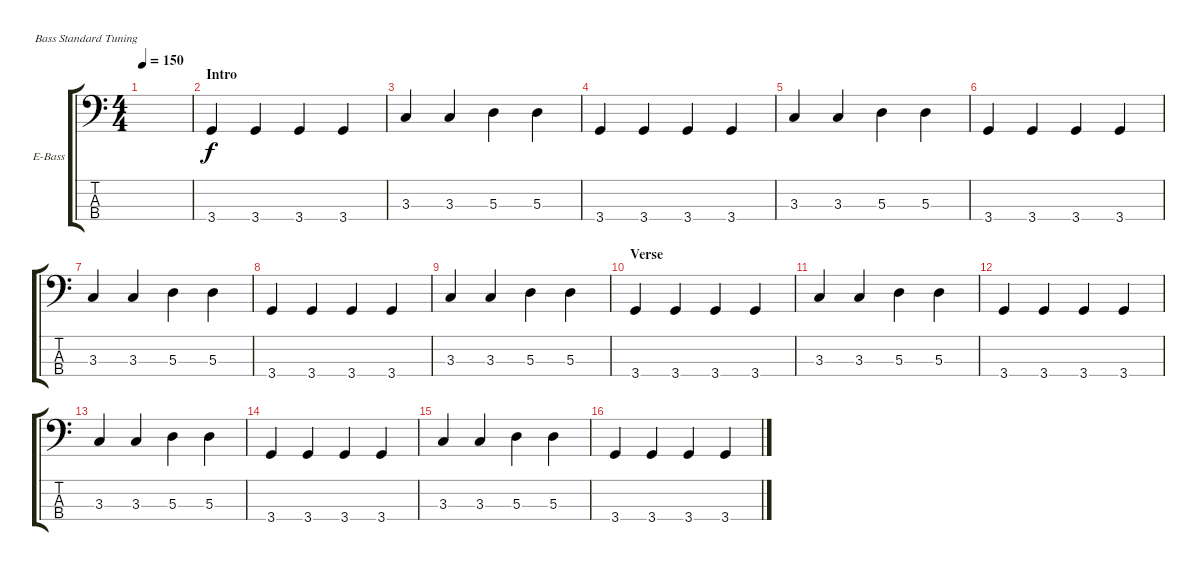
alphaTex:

\defaultSystemsLayout 4
\bracketExtendMode groupsimilarinstruments
\firstSystemTrackNameOrientation horizontal
\otherSystemsTrackNameOrientation horizontal
\track ("Bass" "E-Bass") {instrument electricbassfinger}
\staff {score tabs}
\tuning (G2 D2 A1 E1)
\ts (4 4)
\tempo 150
\clef f4
\scale
0.487395
\ks c
|
\section ("" "Intro")
\scale
0.256303 3.4.4 3.4.4 3.4.4 3.4.4 |
\scale
0.256303 3.3.4 3.3.4 5.3.4 5.3.4 |
\scale
0.333333 3.4.4 3.4.4 3.4.4 3.4.4 |
\scale
0.333333 3.3.4 3.3.4 5.3.4 5.3.4 |
\scale
0.333333 3.4.4 3.4.4 3.4.4 3.4.4 |
\scale
0.333333 3.3.4 3.3.4 5.3.4 5.3.4 |
\scale
0.333333 3.4.4 3.4.4 3.4.4 3.4.4 |
\scale
0.333333 3.3.4 3.3.4 5.3.4 5.3.4 |
\section ("" "Verse")
\scale
0.333333 3.4.4 3.4.4 3.4.4 3.4.4 |
\scale
0.333333 3.3.4 3.3.4 5.3.4 5.3.4 |
\scale
0.333333 3.4.4 3.4.4 3.4.4 3.4.4 |
\scale
0.333333 3.3.4 3.3.4 5.3.4 5.3.4 |
\scale
0.333333 3.4.4 3.4.4 3.4.4 3.4.4 |
\scale
0.333333 3.3.4 3.3.4 5.3.4 5.3.4 |
\scale
0.333333 3.4.4 3.4.4 3.4.4 3.4.4
